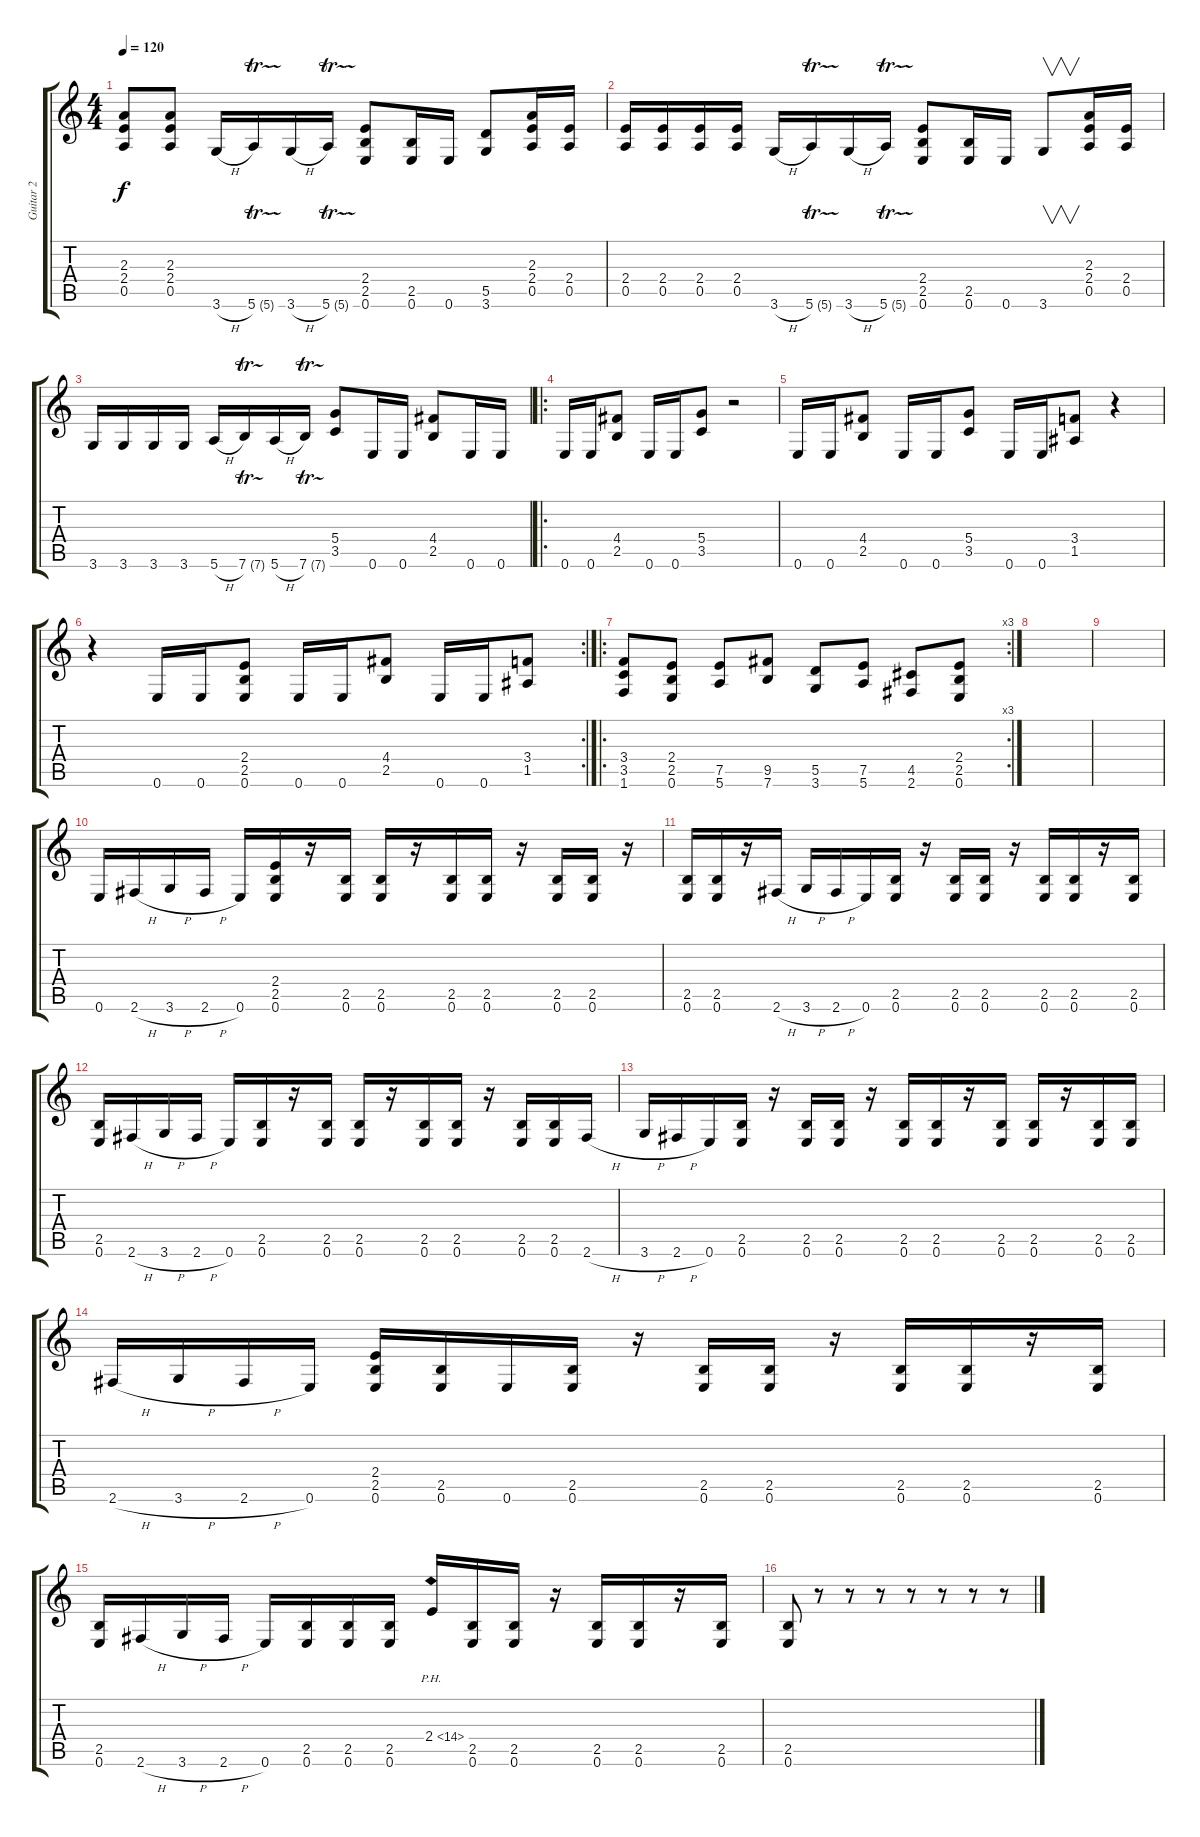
\track ("Guitar 2" "Guitar 2") {instrument distortionguitar}
\staff {score tabs}
\tuning (E4 B3 G3 D3 A2 E2) {hide}
\ts (4 4)
\tempo 120
\clef g2
\ks c
(2.3 2.4 0.5).8{dy f instrument distortionguitar} (2.3 2.4 0.5).8 3.6{h}.16 5.6{tr (5 16)}.16 3.6{h}.16 5.6{tr (5 16)}.16 (2.4 2.5 0.6).8 (2.5 0.6).16 0.6.16 (5.5 3.6).8 (2.3 2.4 0.5).16 (2.4 0.5).16 |
(2.4 0.5).16 (2.4 0.5).16 (2.4 0.5).16 (2.4 0.5).16 3.6{h}.16 5.6{tr (5 16)}.16 3.6{h}.16 5.6{tr (5 16)}.16 (2.4 2.5 0.6).8 (2.5 0.6).16 0.6.16 3.6.8{v} (2.3 2.4 0.5).16 (2.4 0.5).16 |
3.6.16 3.6.16 3.6.16 3.6.16 5.6{h}.16 7.6{tr (7 16)}.16 5.6{h}.16 7.6{tr (7 16)}.16 (5.4 3.5).8 0.6.16 0.6.16 (4.4 2.5).8 0.6.16 0.6.16 |
\ro
0.6.16 0.6.16 (4.4 2.5).8 0.6.16 0.6.16 (5.4 3.5).8 r.2 |
0.6.16 0.6.16 (4.4 2.5).8 0.6.16 0.6.16 (5.4 3.5).8 0.6.16 0.6.16 (3.4 1.5).8 r.4 |
\rc 2
r.4 0.6.16 0.6.16 (2.4 2.5 0.6).8 0.6.16 0.6.16 (4.4 2.5).8 0.6.16 0.6.16 (3.4 1.5).8 |
\ro
\rc 3
(3.4 3.5 1.6).8 (2.4 2.5 0.6).8 (7.5 5.6).8 (9.5 7.6).8 (5.5 3.6).8 (7.5 5.6).8 (4.5 2.6).8 (2.4 2.5 0.6).8 |
|
|
0.6.16 2.6{h}.16 3.6{h}.16 2.6{h}.16 0.6.16 (2.4 2.5 0.6).16 r.16 (2.5 0.6).16 (2.5 0.6).16 r.16 (2.5 0.6).16 (2.5 0.6).16 r.16 (2.5 0.6).16 (2.5 0.6).16 r.16 |
(2.5 0.6).16 (2.5 0.6).16 r.16 2.6{h}.16 3.6{h}.16 2.6{h}.16 0.6.16 (2.5 0.6).16 r.16 (2.5 0.6).16 (2.5 0.6).16 r.16 (2.5 0.6).16 (2.5 0.6).16 r.16 (2.5 0.6).16 |
(2.5 0.6).16 2.6{h}.16 3.6{h}.16 2.6{h}.16 0.6.16 (2.5 0.6).16 r.16 (2.5 0.6).16 (2.5 0.6).16 r.16 (2.5 0.6).16 (2.5 0.6).16 r.16 (2.5 0.6).16 (2.5 0.6).16 2.6{h}.16 |
3.6{h}.16 2.6{h}.16 0.6.16 (2.5 0.6).16 r.16 (2.5 0.6).16 (2.5 0.6).16 r.16 (2.5 0.6).16 (2.5 0.6).16 r.16 (2.5 0.6).16 (2.5 0.6).16 r.16 (2.5 0.6).16 (2.5 0.6).16 |
2.6{h}.16 3.6{h}.16 2.6{h}.16 0.6.16 (2.4 2.5 0.6).16 (2.5 0.6).16 0.6.16 (2.5 0.6).16 r.16 (2.5 0.6).16 (2.5 0.6).16 r.16 (2.5 0.6).16 (2.5 0.6).16 r.16 (2.5 0.6).16 |
(2.5 0.6).16 2.6{h}.16 3.6{h}.16 2.6{h}.16 0.6.16 (2.5 0.6).16 (2.5 0.6).16 (2.5 0.6).16 2.4{ph 12}.16 (2.5 0.6).16 (2.5 0.6).16 r.16 (2.5 0.6).16 (2.5 0.6).16 r.16 (2.5 0.6).16 |
(2.5 0.6).8 r.8 r.8 r.8 r.8 r.8 r.8 r.8
